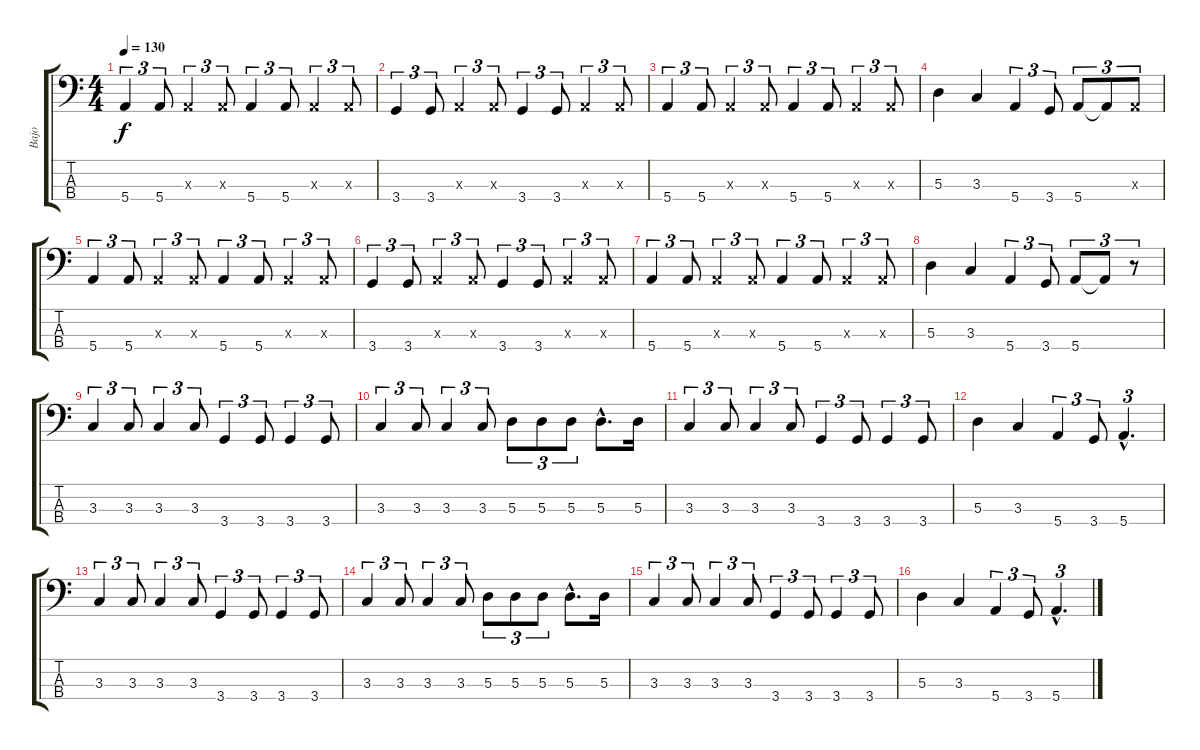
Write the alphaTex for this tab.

\track ("Bajo" "Bajo") {instrument electricbassfinger}
\staff {score tabs}
\tuning (G2 D2 A1 E1) {hide}
\ts (4 4)
\tempo 130
\clef f4
\ks c
5.4.4{tu (3 2) dy f} 5.4.8{tu (3 2)} 0.3{x}.4{tu (3 2)} 0.3{x}.8{tu (3 2)} 5.4.4{tu (3 2)} 5.4.8{tu (3 2)} 0.3{x}.4{tu (3 2)} 0.3{x}.8{tu (3 2)} |
3.4.4{tu (3 2)} 3.4.8{tu (3 2)} 0.3{x}.4{tu (3 2)} 0.3{x}.8{tu (3 2)} 3.4.4{tu (3 2)} 3.4.8{tu (3 2)} 0.3{x}.4{tu (3 2)} 0.3{x}.8{tu (3 2)} |
5.4.4{tu (3 2)} 5.4.8{tu (3 2)} 0.3{x}.4{tu (3 2)} 0.3{x}.8{tu (3 2)} 5.4.4{tu (3 2)} 5.4.8{tu (3 2)} 0.3{x}.4{tu (3 2)} 0.3{x}.8{tu (3 2)} |
5.3.4 3.3.4 5.4.4{tu (3 2)} 3.4.8{tu (3 2)} 5.4.8{tu (3 2)} 5.4{t}.8{tu (3 2)} 0.3{x}.8{tu (3 2)} |
5.4.4{tu (3 2)} 5.4.8{tu (3 2)} 0.3{x}.4{tu (3 2)} 0.3{x}.8{tu (3 2)} 5.4.4{tu (3 2)} 5.4.8{tu (3 2)} 0.3{x}.4{tu (3 2)} 0.3{x}.8{tu (3 2)} |
3.4.4{tu (3 2)} 3.4.8{tu (3 2)} 0.3{x}.4{tu (3 2)} 0.3{x}.8{tu (3 2)} 3.4.4{tu (3 2)} 3.4.8{tu (3 2)} 0.3{x}.4{tu (3 2)} 0.3{x}.8{tu (3 2)} |
5.4.4{tu (3 2)} 5.4.8{tu (3 2)} 0.3{x}.4{tu (3 2)} 0.3{x}.8{tu (3 2)} 5.4.4{tu (3 2)} 5.4.8{tu (3 2)} 0.3{x}.4{tu (3 2)} 0.3{x}.8{tu (3 2)} |
5.3.4 3.3.4 5.4.4{tu (3 2)} 3.4.8{tu (3 2)} 5.4.8{tu (3 2)} 5.4{t}.8{tu (3 2)} r.8{tu (3 2)} |
3.3.4{tu (3 2)} 3.3.8{tu (3 2)} 3.3.4{tu (3 2)} 3.3.8{tu (3 2)} 3.4.4{tu (3 2)} 3.4.8{tu (3 2)} 3.4.4{tu (3 2)} 3.4.8{tu (3 2)} |
3.3.4{tu (3 2)} 3.3.8{tu (3 2)} 3.3.4{tu (3 2)} 3.3.8{tu (3 2)} 5.3.8{tu (3 2)} 5.3.8{tu (3 2)} 5.3.8{tu (3 2)} 5.3{hac}.8{d} 5.3.16 |
3.3.4{tu (3 2)} 3.3.8{tu (3 2)} 3.3.4{tu (3 2)} 3.3.8{tu (3 2)} 3.4.4{tu (3 2)} 3.4.8{tu (3 2)} 3.4.4{tu (3 2)} 3.4.8{tu (3 2)} |
5.3.4 3.3.4 5.4.4{tu (3 2)} 3.4.8{tu (3 2)} 5.4{hac}.4{d tu (3 2)} |
3.3.4{tu (3 2)} 3.3.8{tu (3 2)} 3.3.4{tu (3 2)} 3.3.8{tu (3 2)} 3.4.4{tu (3 2)} 3.4.8{tu (3 2)} 3.4.4{tu (3 2)} 3.4.8{tu (3 2)} |
3.3.4{tu (3 2)} 3.3.8{tu (3 2)} 3.3.4{tu (3 2)} 3.3.8{tu (3 2)} 5.3.8{tu (3 2)} 5.3.8{tu (3 2)} 5.3.8{tu (3 2)} 5.3{hac}.8{d} 5.3.16 |
3.3.4{tu (3 2)} 3.3.8{tu (3 2)} 3.3.4{tu (3 2)} 3.3.8{tu (3 2)} 3.4.4{tu (3 2)} 3.4.8{tu (3 2)} 3.4.4{tu (3 2)} 3.4.8{tu (3 2)} |
5.3.4 3.3.4 5.4.4{tu (3 2)} 3.4.8{tu (3 2)} 5.4{hac}.4{d tu (3 2)}
